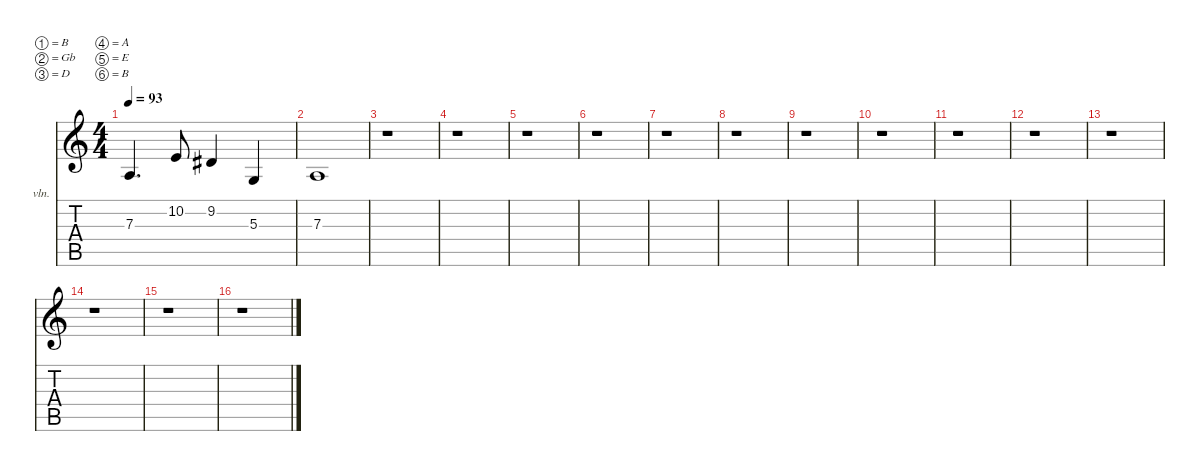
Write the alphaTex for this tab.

\defaultSystemsLayout 2
\hideDynamics
\bracketExtendMode nobrackets
\firstSystemTrackNameOrientation horizontal
\otherSystemsTrackNameOrientation horizontal
\track ("Vocals" "vln.") {instrument synthstrings1}
\staff {score tabs}
\tuning (B3 Gb3 D3 A2 E2 B1)
\ts (4 4)
\scale
1.03043
\tempo 93
\accidentals auto
\clef g2
\ottava regular
\simile none
\ks c
7.3.4{d dy f beam Up} 10.2.8{beam Up} 9.2{acc #}.4{beam Up} 5.3.4{beam Up} |
\scale
0.969568 7.3.1{beam Up} |
\scale
1.03043 r.1{beam Down} |
\scale
0.969568 r.1{beam Down} |
\scale
1.03175 r.1{beam Down} |
\scale
0.968253 r.1{beam Down} |
\scale
1.03175 r.1{beam Down} |
\scale
0.968253 r.1{beam Down} |
\scale
1.03175 r.1{beam Down} |
\scale
0.968253 r.1{beam Down} |
\scale
1.03701 r.1{beam Down} |
\scale
0.96299 r.1{beam Down} |
\scale
1.03701 r.1{beam Down} |
\scale
0.96299 r.1{beam Down} |
\scale
1.03701 r.1{beam Down} |
\scale
0.96299 r.1{beam Down}
